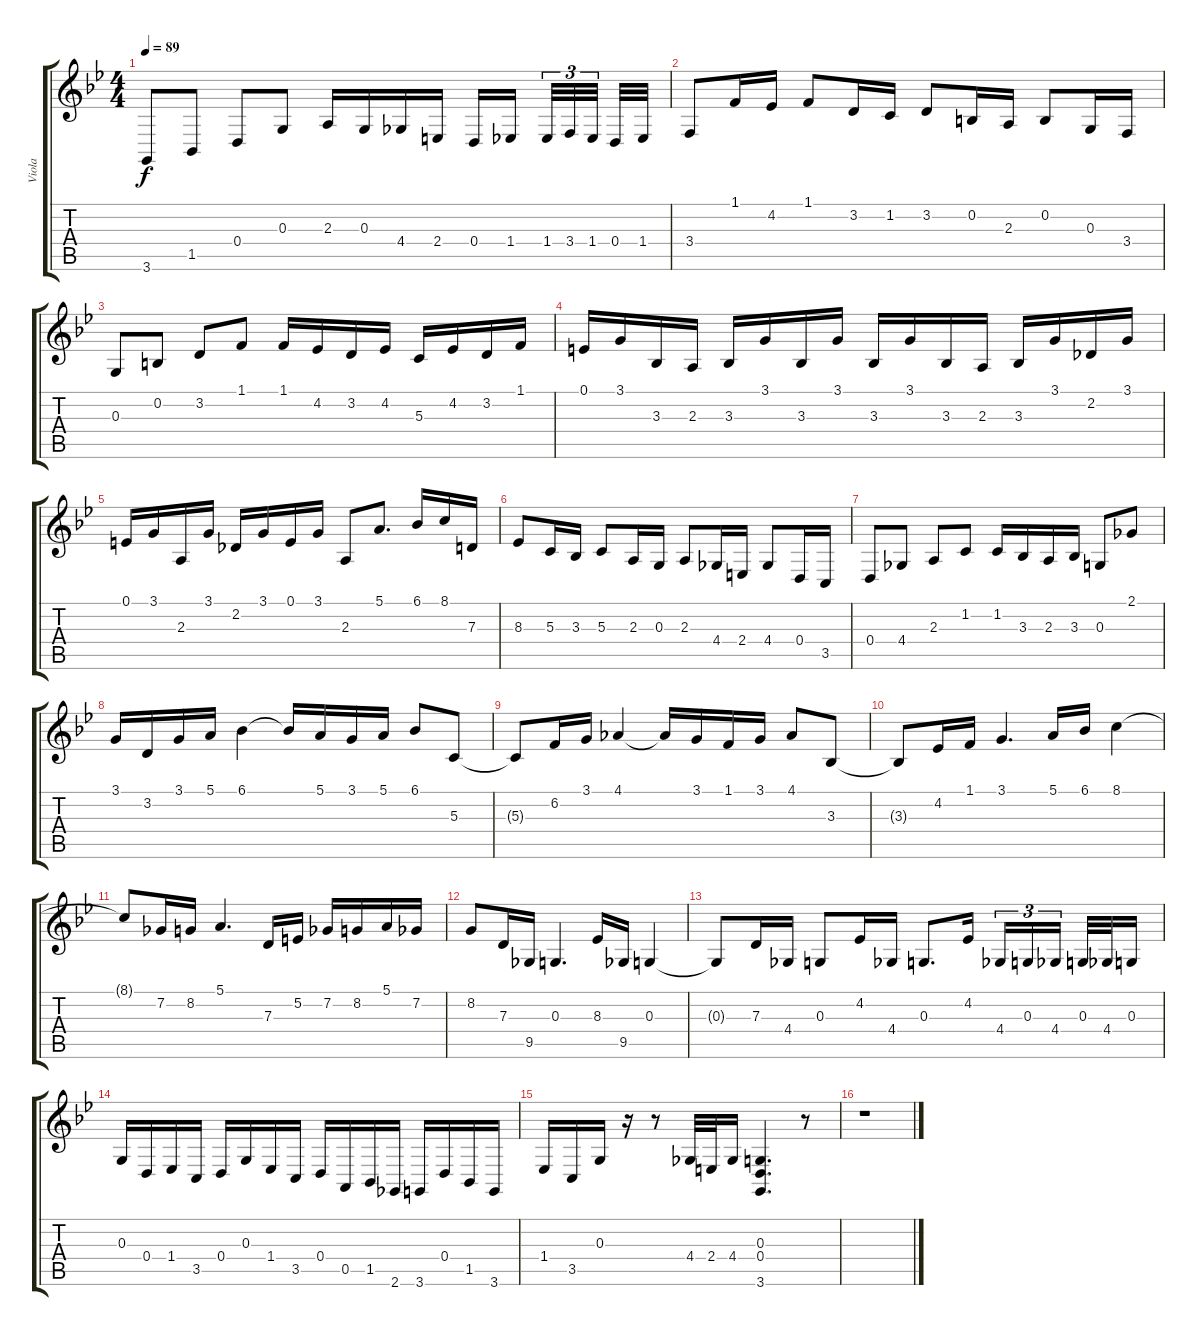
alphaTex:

\track ("Viola" "Viola") {instrument viola}
\staff {score tabs}
\tuning (E4 B3 G3 D3 A2 E2) {hide}
\ts (4 4)
\tempo 89
\clef g2
\ks gminor
3.6.8{dy f} 1.5.8 0.4.8 0.3.8 2.3.16 0.3.16 4.4.16 2.4.16 0.4.16 1.4.16{beam splitsecondary} 1.4.32{tu (3 2)} 3.4.32{tu (3 2)} 1.4.32{tu (3 2) beam splitsecondary} 0.4.32 1.4.32 |
3.4.8 1.1.16 4.2.16 1.1.8 3.2.16 1.2.16 3.2.8 0.2.16 2.3.16 0.2.8 0.3.16 3.4.16 |
0.3.8 0.2.8 3.2.8 1.1.8 1.1.16 4.2.16 3.2.16 4.2.16 5.3.16 4.2.16 3.2.16 1.1.16 |
0.1.16 3.1.16 3.3.16 2.3.16 3.3.16 3.1.16 3.3.16 3.1.16 3.3.16 3.1.16 3.3.16 2.3.16 3.3.16 3.1.16 2.2.16 3.1.16 |
0.1.16 3.1.16 2.3.16 3.1.16 2.2.16 3.1.16 0.1.16 3.1.16 2.3.8 5.1.8{d} 6.1.16 8.1.16 7.3.16 |
8.3.8 5.3.16 3.3.16 5.3.8 2.3.16 0.3.16 2.3.8 4.4.16 2.4.16 4.4.8 0.4.16 3.5.16 |
0.4.8 4.4.8 2.3.8 1.2.8 1.2.16 3.3.16 2.3.16 3.3.16 0.3.8 2.1.8 |
3.1.16 3.2.16 3.1.16 5.1.16 6.1.4 6.1{t}.16 5.1.16 3.1.16 5.1.16 6.1.8 5.3.8 |
5.3{t}.8 6.2.16 3.1.16 4.1.4 4.1{t}.16 3.1.16 1.1.16 3.1.16 4.1.8 3.3.8 |
3.3{t}.8 4.2.16 1.1.16 3.1.4{d} 5.1.16 6.1.16 8.1.4 |
8.1{t}.8 7.2.16 8.2.16 5.1.4{d} 7.3.16 5.2.16 7.2.16 8.2.16 5.1.16 7.2.16 |
8.2.8 7.3.16 9.5.16 0.3.4{d} 8.3.16 9.5.16 0.3.4 |
0.3{t}.8 7.3.16 4.4.16 0.3.8 4.2.16 4.4.16 0.3.8{d} 4.2.16 4.4.16{tu (3 2)} 0.3.16{tu (3 2)} 4.4.16{tu (3 2) beam splitsecondary} 0.3.32 4.4.32 0.3.16 |
0.3.16 0.4.16 1.4.16 3.5.16 0.4.16 0.3.16 1.4.16 3.5.16 0.4.16 0.5.16 1.5.16 2.6.16 3.6.16 0.4.16 1.5.16 3.6.16 |
1.4.16 3.5.16 0.3.16 r.16 r.8 4.4.32 2.4.32 4.4.16 (0.3 0.4 3.6).4{d} r.8 |
r.1
